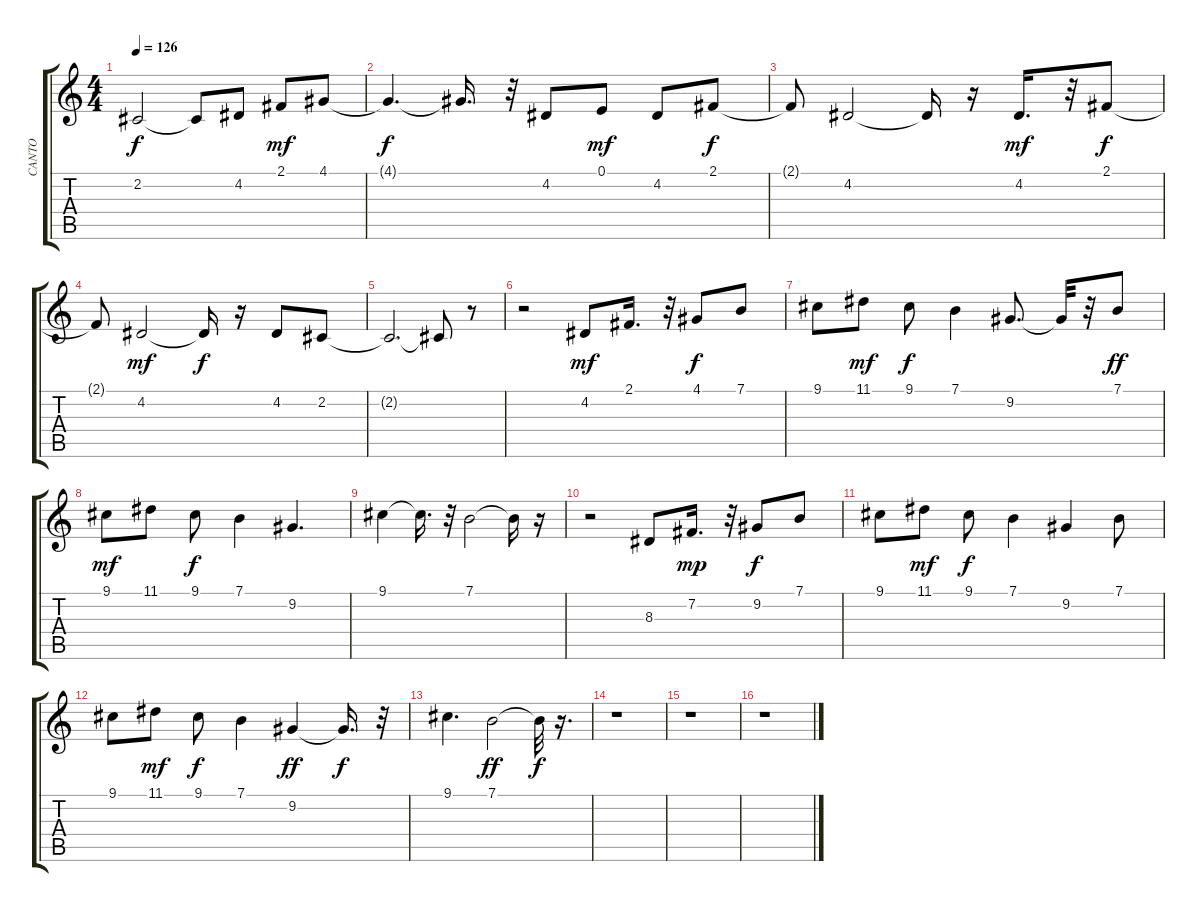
\track ("CANTO" "CANTO") {instrument pad3polysynth}
\staff {score tabs}
\tuning (E4 B3 G3 D3 A2 E2) {hide}
\ts (4 4)
\tempo 126
\clef g2
\ks c
2.2{t}.2{dy f} 2.2{t}.8 4.2.8 2.1.8{dy mf} 4.1.8 |
4.1{t}.4{d dy f} 4.1{t}.16{d} r.32 4.2.8 0.1.8{dy mf} 4.2.8 2.1.8{dy f} |
2.1{t}.8 4.2.2 4.2{t}.16 r.16 4.2.16{d dy mf} r.32 2.1.8{dy f} |
2.1{t}.8 4.2.2{dy mf} 4.2{t}.16{dy f} r.16 4.2.8 2.2.8 |
2.2{t}.2{d} 2.2{t}.8 r.8 |
r.2 4.2.8{dy mf} 2.1.16{d} r.32 4.1.8{dy f} 7.1.8 |
9.1.8 11.1.8{dy mf} 9.1.8{dy f} 7.1.4 9.2.8{d} 9.2{t}.32 r.32 7.1.8{dy ff} |
9.1.8{dy mf} 11.1.8 9.1.8{dy f} 7.1.4 9.2.4{d} |
9.1.4 9.1{t}.16{d} r.32 7.1.2 7.1{t}.16 r.16 |
r.2 8.3.8 7.2.16{d dy mp} r.32 9.2.8{dy f} 7.1.8 |
9.1.8 11.1.8{dy mf} 9.1.8{dy f} 7.1.4 9.2.4 7.1.8 |
9.1.8 11.1.8{dy mf} 9.1.8{dy f} 7.1.4 9.2.4{dy ff} 9.2{t}.16{d dy f} r.32 |
9.1.4{d} 7.1.2{dy ff} 7.1{t}.32{dy f} r.16{d} |
r.1 |
r.1 |
r.1
